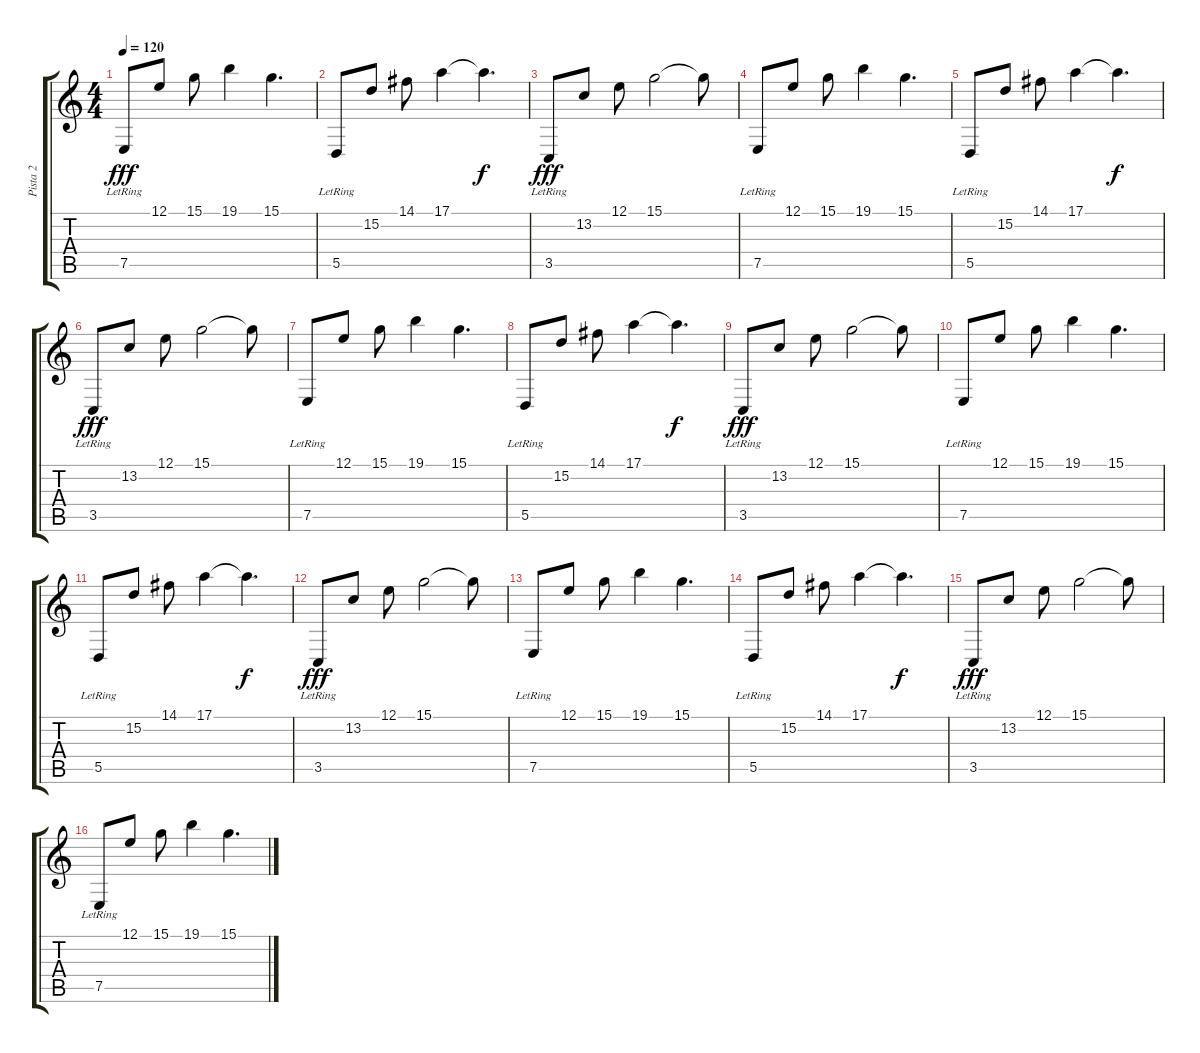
\track ("Pista 2" "Pista 2") {instrument acousticgrandpiano}
\staff {score tabs}
\tuning (E4 B3 G3 D3 A2 E2) {hide}
\ts (4 4)
\tempo 120
\clef g2
\ks c
7.5{lr}.8{dy fff} 12.1.8 15.1.8 19.1.4 15.1.4{d} |
5.5{lr}.8 15.2.8 14.1.8 17.1.4 17.1{t}.4{d dy f} |
3.5{lr}.8{dy fff} 13.2.8 12.1.8 15.1.2 15.1{t}.8 |
7.5{lr}.8 12.1.8 15.1.8 19.1.4 15.1.4{d} |
5.5{lr}.8 15.2.8 14.1.8 17.1.4 17.1{t}.4{d dy f} |
3.5{lr}.8{dy fff} 13.2.8 12.1.8 15.1.2 15.1{t}.8 |
7.5{lr}.8 12.1.8 15.1.8 19.1.4 15.1.4{d} |
5.5{lr}.8 15.2.8 14.1.8 17.1.4 17.1{t}.4{d dy f} |
3.5{lr}.8{dy fff} 13.2.8 12.1.8 15.1.2 15.1{t}.8 |
7.5{lr}.8 12.1.8 15.1.8 19.1.4 15.1.4{d} |
5.5{lr}.8 15.2.8 14.1.8 17.1.4 17.1{t}.4{d dy f} |
3.5{lr}.8{dy fff} 13.2.8 12.1.8 15.1.2 15.1{t}.8 |
7.5{lr}.8 12.1.8 15.1.8 19.1.4 15.1.4{d} |
5.5{lr}.8 15.2.8 14.1.8 17.1.4 17.1{t}.4{d dy f} |
3.5{lr}.8{dy fff} 13.2.8 12.1.8 15.1.2 15.1{t}.8 |
7.5{lr}.8 12.1.8 15.1.8 19.1.4 15.1.4{d}
